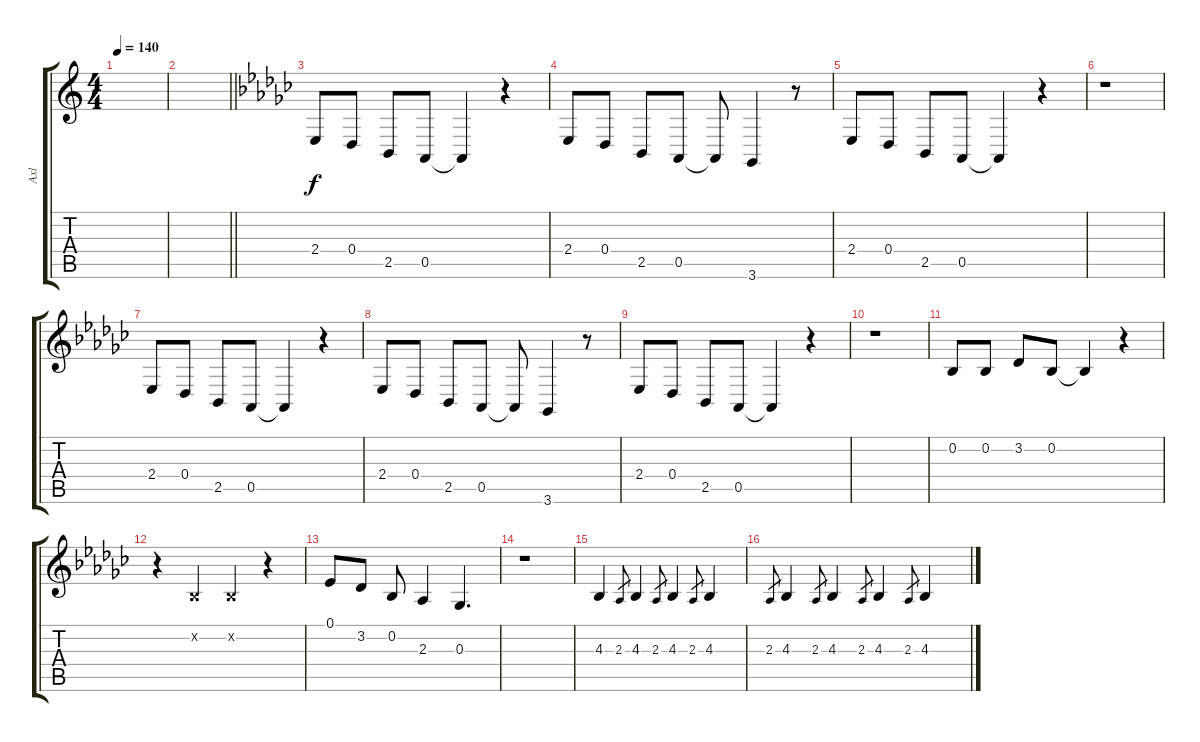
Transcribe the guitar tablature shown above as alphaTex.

\track ("Axl" "Axl") {instrument lead1square}
\staff {score tabs}
\tuning (Eb4 Bb3 Gb3 Db3 Ab2 Eb2) {hide}
\ts (4 4)
\tempo 140
\clef g2
\ks c
|
\barLineRight lightlight
|
\section ("" "")
\ks gb
2.4.8 0.4.8 2.5.8 0.5.8 0.5{t}.4 r.4 |
2.4.8 0.4.8 2.5.8 0.5.8 0.5{t}.8 3.6.4 r.8 |
2.4.8 0.4.8 2.5.8 0.5.8 0.5{t}.4 r.4 |
r.1 |
2.4.8 0.4.8 2.5.8 0.5.8 0.5{t}.4 r.4 |
2.4.8 0.4.8 2.5.8 0.5.8 0.5{t}.8 3.6.4 r.8 |
2.4.8 0.4.8 2.5.8 0.5.8 0.5{t}.4 r.4 |
r.1 |
0.2.8 0.2.8 3.2.8 0.2.8 0.2{t}.4 r.4 |
r.4 0.2{x}.4 0.2{x}.4 r.4 |
0.1.8 3.2.8 0.2.8 2.3.4 0.3.4{d} |
r.1 |
4.3.4 2.3.8{gr} 4.3.4 2.3.8{gr} 4.3.4 2.3.8{gr} 4.3.4 |
2.3.8{gr} 4.3.4 2.3.8{gr} 4.3.4 2.3.8{gr} 4.3.4 2.3.8{gr} 4.3.4
